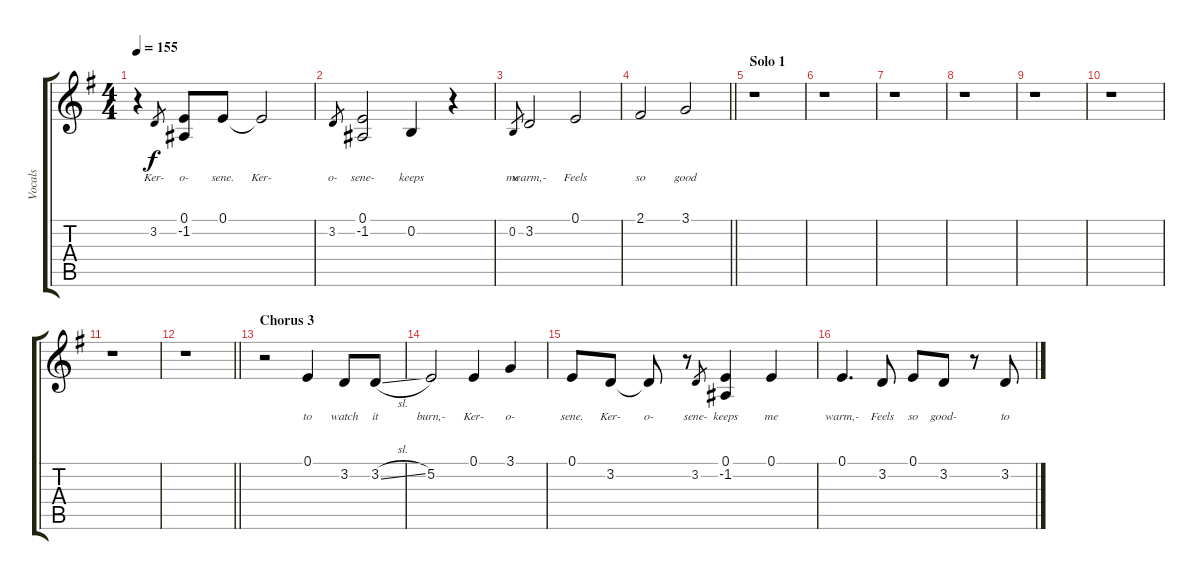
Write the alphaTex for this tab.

\track ("Vocals" "Vocals") {instrument bassoon}
\staff {score tabs}
\tuning (E4 B3 G3 D3 A2 E2) {hide}
\ts (4 4)
\tempo 155
\clef g2
\ks g
r.4{dy f} 3.2.8{lyrics (0 "Ker-") lyrics (1 "") lyrics (2 "") lyrics (3 "") lyrics (4 "") gr} (0.1 -1.2).8{lyrics (0 "o-") lyrics (1 "") lyrics (2 "") lyrics (3 "") lyrics (4 "")} 0.1.8{lyrics (0 "sene.") lyrics (1 "") lyrics (2 "") lyrics (3 "") lyrics (4 "")} 0.1{t}.2{lyrics (0 "Ker-") lyrics (1 "") lyrics (2 "") lyrics (3 "") lyrics (4 "")} |
3.2.8{lyrics (0 "o-") lyrics (1 "") lyrics (2 "") lyrics (3 "") lyrics (4 "") gr} (0.1 -1.2).2{lyrics (0 "sene-") lyrics (1 "") lyrics (2 "") lyrics (3 "") lyrics (4 "")} 0.2.4{lyrics (0 "keeps") lyrics (1 "") lyrics (2 "") lyrics (3 "") lyrics (4 "")} r.4 |
0.2.8{lyrics (0 "me") lyrics (1 "") lyrics (2 "") lyrics (3 "") lyrics (4 "") gr} 3.2.2{lyrics (0 "warm,-") lyrics (1 "") lyrics (2 "") lyrics (3 "") lyrics (4 "")} 0.1.2{lyrics (0 "Feels") lyrics (1 "") lyrics (2 "") lyrics (3 "") lyrics (4 "")} |
\barLineRight lightlight
2.1.2{lyrics (0 "so") lyrics (1 "") lyrics (2 "") lyrics (3 "") lyrics (4 "")} 3.1.2{lyrics (0 "good") lyrics (1 "") lyrics (2 "") lyrics (3 "") lyrics (4 "")} |
\section ("" "Solo 1")
r.1 |
r.1 |
r.1 |
r.1 |
r.1 |
r.1 |
r.1 |
\barLineRight lightlight
r.1 |
\section ("" "Chorus 3")
r.2 0.1.4{lyrics (0 "to") lyrics (1 "") lyrics (2 "") lyrics (3 "") lyrics (4 "")} 3.2.8{lyrics (0 "watch") lyrics (1 "") lyrics (2 "") lyrics (3 "") lyrics (4 "")} 3.2{sl}.8{lyrics (0 "it") lyrics (1 "") lyrics (2 "") lyrics (3 "") lyrics (4 "")} |
5.2.2{lyrics (0 "burn,-") lyrics (1 "") lyrics (2 "") lyrics (3 "") lyrics (4 "")} 0.1.4{lyrics (0 "Ker-") lyrics (1 "") lyrics (2 "") lyrics (3 "") lyrics (4 "")} 3.1.4{lyrics (0 "o-") lyrics (1 "") lyrics (2 "") lyrics (3 "") lyrics (4 "")} |
0.1.8{lyrics (0 "sene.") lyrics (1 "") lyrics (2 "") lyrics (3 "") lyrics (4 "")} 3.2.8{lyrics (0 "Ker-") lyrics (1 "") lyrics (2 "") lyrics (3 "") lyrics (4 "")} 3.2{t}.8{lyrics (0 "o-") lyrics (1 "") lyrics (2 "") lyrics (3 "") lyrics (4 "")} r.8 3.2.8{lyrics (0 "sene-") lyrics (1 "") lyrics (2 "") lyrics (3 "") lyrics (4 "") gr} (0.1 -1.2).4{lyrics (0 "keeps") lyrics (1 "") lyrics (2 "") lyrics (3 "") lyrics (4 "")} 0.1.4{lyrics (0 "me") lyrics (1 "") lyrics (2 "") lyrics (3 "") lyrics (4 "")} |
0.1.4{d lyrics (0 "warm,-") lyrics (1 "") lyrics (2 "") lyrics (3 "") lyrics (4 "")} 3.2.8{lyrics (0 "Feels") lyrics (1 "") lyrics (2 "") lyrics (3 "") lyrics (4 "")} 0.1.8{lyrics (0 "so") lyrics (1 "") lyrics (2 "") lyrics (3 "") lyrics (4 "")} 3.2.8{lyrics (0 "good-") lyrics (1 "") lyrics (2 "") lyrics (3 "") lyrics (4 "")} r.8 3.2.8{lyrics (0 "to") lyrics (1 "") lyrics (2 "") lyrics (3 "") lyrics (4 "")}
